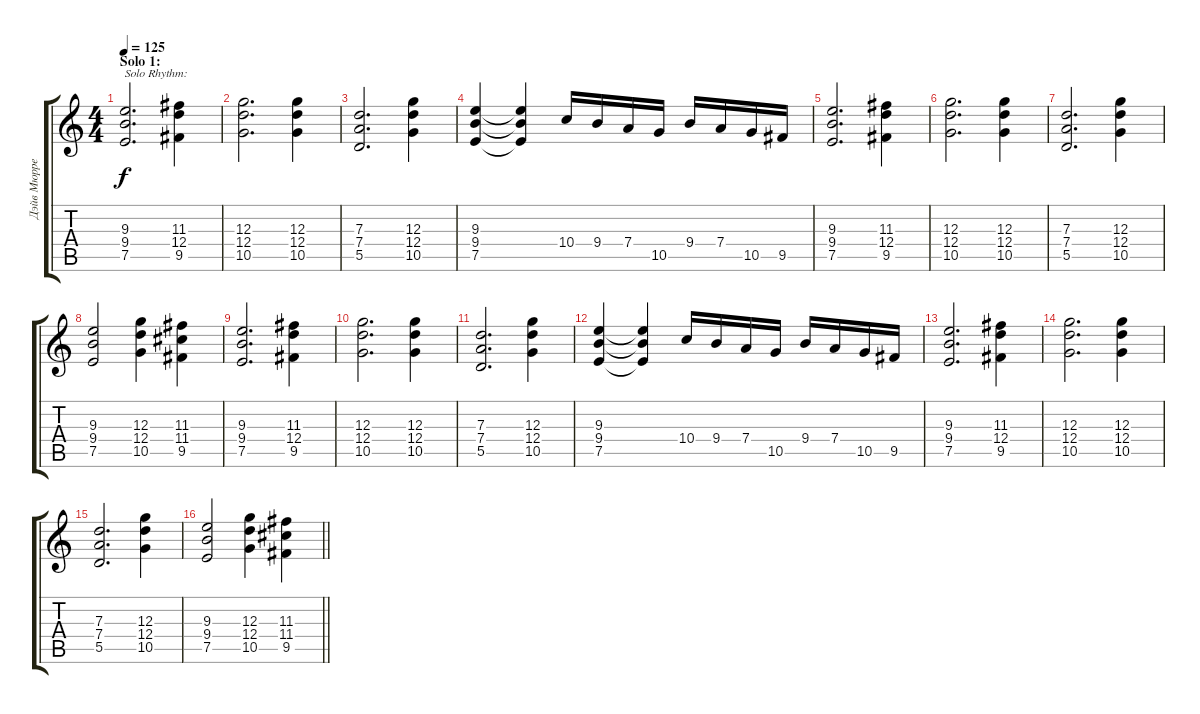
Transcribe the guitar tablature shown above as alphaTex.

\track ("Дэйв Мюррей" "Дэйв Мюрре") {instrument electricguitarclean}
\staff {score tabs}
\tuning (E4 B3 G3 D3 A2 E2) {hide}
\ts (4 4)
\section ("" "Solo 1:")
\tempo 125
\clef g2
\ks c
(9.3 9.4 7.5).2{d txt "Solo Rhythm:" dy f} (11.3 12.4 9.5).4 |
(12.3 12.4 10.5).2{d} (12.3 12.4 10.5).4 |
(7.3 7.4 5.5).2{d} (12.3 12.4 10.5).4 |
(9.3 9.4 7.5).4 (9.3{t} 9.4{t} 7.5{t}).4 10.4.16 9.4.16 7.4.16 10.5.16 9.4.16 7.4.16 10.5.16 9.5.16 |
(9.3 9.4 7.5).2{d} (11.3 12.4 9.5).4 |
(12.3 12.4 10.5).2{d} (12.3 12.4 10.5).4 |
(7.3 7.4 5.5).2{d} (12.3 12.4 10.5).4 |
(9.3 9.4 7.5).2 (12.3 12.4 10.5).4 (11.3 11.4 9.5).4 |
(9.3 9.4 7.5).2{d} (11.3 12.4 9.5).4 |
(12.3 12.4 10.5).2{d} (12.3 12.4 10.5).4 |
(7.3 7.4 5.5).2{d} (12.3 12.4 10.5).4 |
(9.3 9.4 7.5).4 (9.3{t} 9.4{t} 7.5{t}).4 10.4.16 9.4.16 7.4.16 10.5.16 9.4.16 7.4.16 10.5.16 9.5.16 |
(9.3 9.4 7.5).2{d} (11.3 12.4 9.5).4 |
(12.3 12.4 10.5).2{d} (12.3 12.4 10.5).4 |
(7.3 7.4 5.5).2{d} (12.3 12.4 10.5).4 |
\barLineRight lightlight
(9.3 9.4 7.5).2 (12.3 12.4 10.5).4 (11.3 11.4 9.5).4
